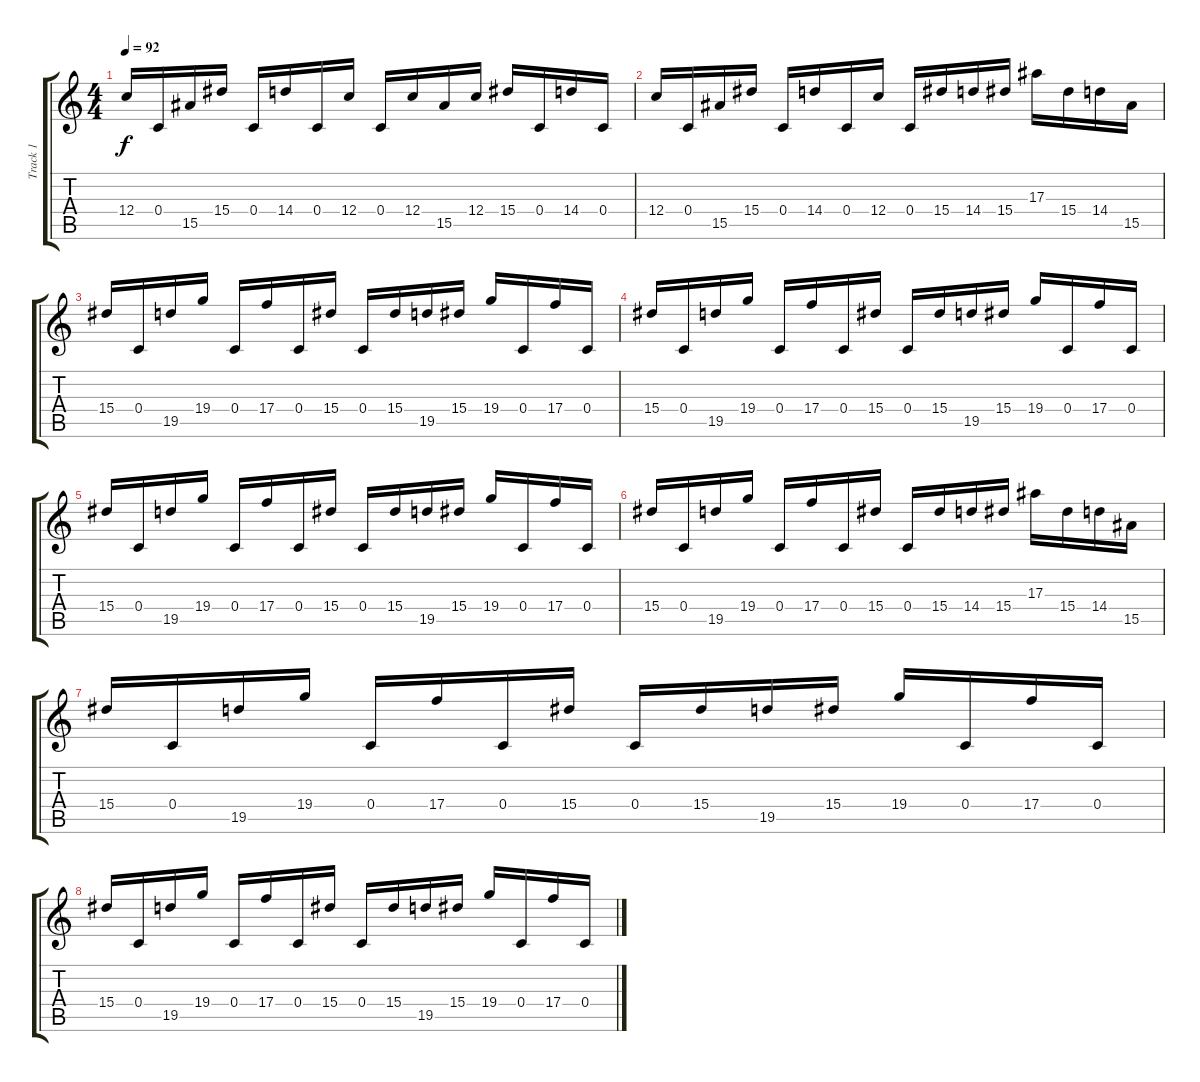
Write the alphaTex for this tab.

\track ("Track 1" "Track 1") {instrument distortionguitar}
\staff {score tabs}
\tuning (D4 A3 F3 C3 G2 C2) {hide}
\ts (4 4)
\tempo 92
\clef g2
\ks c
12.4.16{dy f} 0.4.16 15.5.16 15.4.16 0.4.16 14.4.16 0.4.16 12.4.16 0.4.16 12.4.16 15.5.16 12.4.16 15.4.16 0.4.16 14.4.16 0.4.16 |
12.4.16 0.4.16 15.5.16 15.4.16 0.4.16 14.4.16 0.4.16 12.4.16 0.4.16 15.4.16 14.4.16 15.4.16 17.3.16 15.4.16 14.4.16 15.5.16 |
15.4.16 0.4.16 19.5.16 19.4.16 0.4.16 17.4.16 0.4.16 15.4.16 0.4.16 15.4.16 19.5.16 15.4.16 19.4.16 0.4.16 17.4.16 0.4.16 |
15.4.16 0.4.16 19.5.16 19.4.16 0.4.16 17.4.16 0.4.16 15.4.16 0.4.16 15.4.16 19.5.16 15.4.16 19.4.16 0.4.16 17.4.16 0.4.16 |
15.4.16 0.4.16 19.5.16 19.4.16 0.4.16 17.4.16 0.4.16 15.4.16 0.4.16 15.4.16 19.5.16 15.4.16 19.4.16 0.4.16 17.4.16 0.4.16 |
15.4.16 0.4.16 19.5.16 19.4.16 0.4.16 17.4.16 0.4.16 15.4.16 0.4.16 15.4.16 14.4.16 15.4.16 17.3.16 15.4.16 14.4.16 15.5.16 |
15.4.16 0.4.16 19.5.16 19.4.16 0.4.16 17.4.16 0.4.16 15.4.16 0.4.16 15.4.16 19.5.16 15.4.16 19.4.16 0.4.16 17.4.16 0.4.16 |
15.4.16 0.4.16 19.5.16 19.4.16 0.4.16 17.4.16 0.4.16 15.4.16 0.4.16 15.4.16 19.5.16 15.4.16 19.4.16 0.4.16 17.4.16 0.4.16
